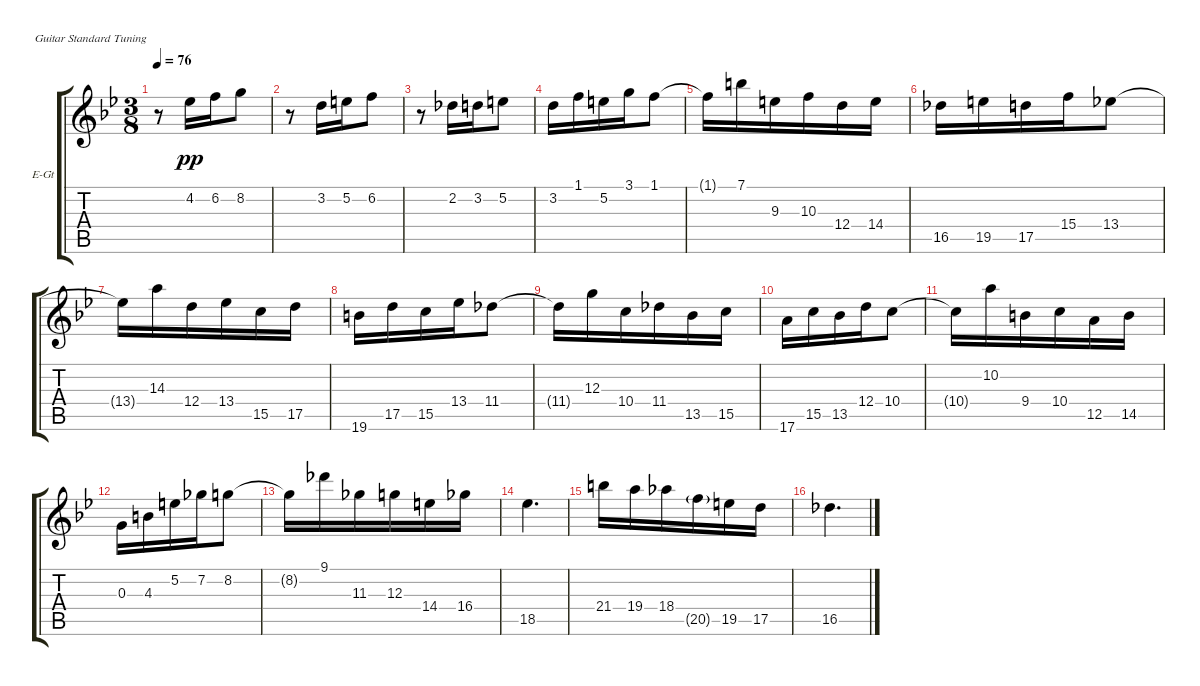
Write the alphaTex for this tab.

\defaultSystemsLayout 4
\bracketExtendMode groupsimilarinstruments
\firstSystemTrackNameOrientation horizontal
\otherSystemsTrackNameOrientation horizontal
\track ("Principale" "E-Gt") {instrument distortionguitar}
\staff {score tabs}
\tuning (E4 B3 G3 D3 A2 E2)
\ts (3 8)
\tempo 76
\clef g2
\ks gminor
r.8{dy pp} 4.2.16 6.2.16 8.2.8 |
r.8 3.2.16 5.2.16 6.2.8 |
r.8 2.2.16 3.2.16 5.2.8 |
3.2.16 1.1.16 5.2.16 3.1.16 1.1.8 |
1.1{t}.16 7.1.16 9.3.16 10.3.16 12.4.16 14.4.16 |
16.5.16 19.5.16 17.5.16 15.4.16 13.4.8 |
13.4{t}.16 14.3.16 12.4.16 13.4.16 15.5.16 17.5.16 |
19.6.16 17.5.16 15.5.16 13.4.16 11.4.8 |
11.4{t}.16 12.3.16 10.4.16 11.4.16 13.5.16 15.5.16 |
17.6.16 15.5.16 13.5.16 12.4.16 10.4.8 |
10.4{t}.16 10.2.16 9.4.16 10.4.16 12.5.16 14.5.16 |
\scale
0.46039 0.3.16 4.3.16 5.2.16 7.2.16 8.2.8 |
\scale
0.461565 8.2{t}.16 9.1.16 11.3.16 12.3.16 14.4.16 16.4.16 |
\scale
0.0790192 18.5.4{d} |
21.4.16 19.4.16 18.4.16 20.5{g}.16 19.5.16 17.5.16 |
16.5.4{d}
